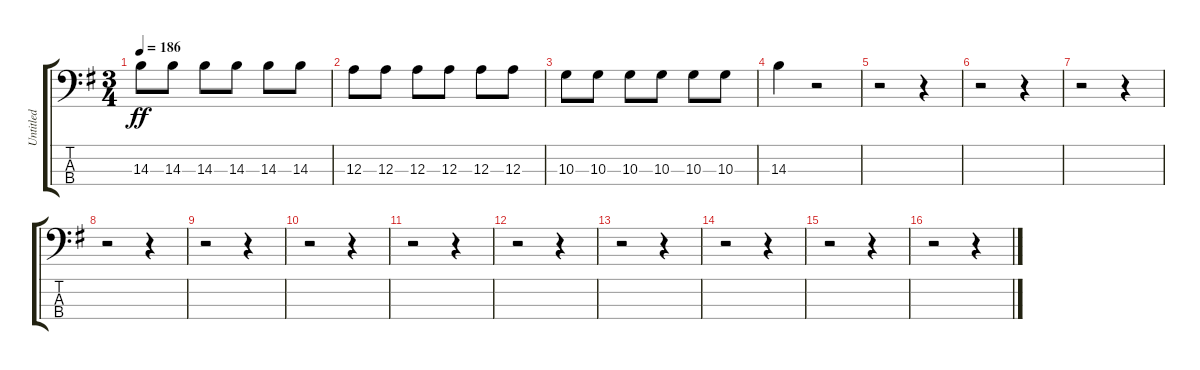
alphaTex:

\track ("Untitled" "Untitled") {instrument electricbassfinger}
\staff {score tabs}
\tuning (G2 D2 A1 D1) {hide}
\ts (3 4)
\tempo 186
\clef f4
\ks g
14.3.8{dy ff} 14.3.8 14.3.8 14.3.8 14.3.8 14.3.8 |
12.3.8 12.3.8 12.3.8 12.3.8 12.3.8 12.3.8 |
10.3.8 10.3.8 10.3.8 10.3.8 10.3.8 10.3.8 |
14.3.4 r.2 |
r.2 r.4 |
r.2 r.4 |
r.2 r.4 |
r.2 r.4 |
r.2 r.4 |
r.2 r.4 |
r.2 r.4 |
r.2 r.4 |
r.2 r.4 |
r.2 r.4 |
r.2 r.4 |
r.2 r.4
